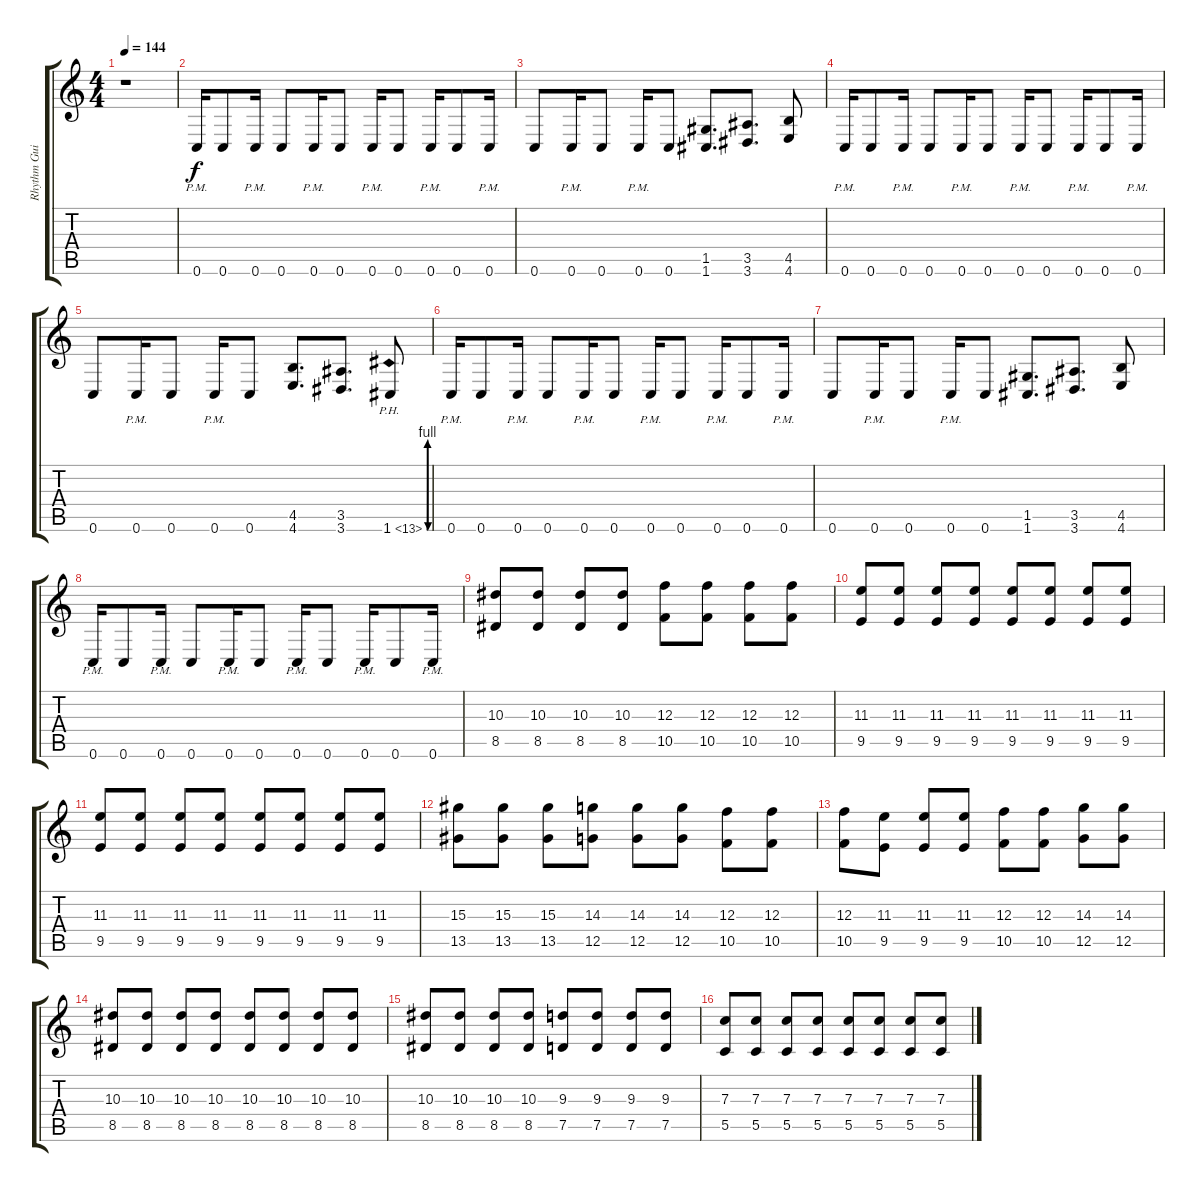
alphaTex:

\track ("Rhythm Guitar 2" "Rhythm Gui") {instrument distortionguitar}
\staff {score tabs}
\tuning (D4 A3 F3 C3 G2 C2) {hide}
\ts (4 4)
\tempo 144
\clef g2
\ks c
r.1{dy f} |
0.6{pm}.16 0.6.8 0.6{pm}.16 0.6.8 0.6{pm}.16 0.6.8 0.6{pm}.16 0.6.8 0.6{pm}.16 0.6.8 0.6{pm}.16 |
0.6.8 0.6{pm}.16 0.6.8 0.6{pm}.16 0.6.8 (1.5 1.6).8{d} (3.5 3.6).8{d} (4.5 4.6).8 |
0.6{pm}.16 0.6.8 0.6{pm}.16 0.6.8 0.6{pm}.16 0.6.8 0.6{pm}.16 0.6.8 0.6{pm}.16 0.6.8 0.6{pm}.16 |
0.6.8 0.6{pm}.16 0.6.8 0.6{pm}.16 0.6.8 (4.5 4.6).8{d} (3.5 3.6).8{d} 1.6{be (custom 0 0 15 4 30 4 45 0 60 0) ph 12}.8 |
0.6{pm}.16 0.6.8 0.6{pm}.16 0.6.8 0.6{pm}.16 0.6.8 0.6{pm}.16 0.6.8 0.6{pm}.16 0.6.8 0.6{pm}.16 |
0.6.8 0.6{pm}.16 0.6.8 0.6{pm}.16 0.6.8 (1.5 1.6).8{d} (3.5 3.6).8{d} (4.5 4.6).8 |
0.6{pm}.16 0.6.8 0.6{pm}.16 0.6.8 0.6{pm}.16 0.6.8 0.6{pm}.16 0.6.8 0.6{pm}.16 0.6.8 0.6{pm}.16 |
(10.3 8.5).8 (10.3 8.5).8 (10.3 8.5).8 (10.3 8.5).8 (12.3 10.5).8 (12.3 10.5).8 (12.3 10.5).8 (12.3 10.5).8 |
(11.3 9.5).8 (11.3 9.5).8 (11.3 9.5).8 (11.3 9.5).8 (11.3 9.5).8 (11.3 9.5).8 (11.3 9.5).8 (11.3 9.5).8 |
(11.3 9.5).8 (11.3 9.5).8 (11.3 9.5).8 (11.3 9.5).8 (11.3 9.5).8 (11.3 9.5).8 (11.3 9.5).8 (11.3 9.5).8 |
(15.3 13.5).8 (15.3 13.5).8 (15.3 13.5).8 (14.3 12.5).8 (14.3 12.5).8 (14.3 12.5).8 (12.3 10.5).8 (12.3 10.5).8 |
(12.3 10.5).8 (11.3 9.5).8 (11.3 9.5).8 (11.3 9.5).8 (12.3 10.5).8 (12.3 10.5).8 (14.3 12.5).8 (14.3 12.5).8 |
(10.3 8.5).8 (10.3 8.5).8 (10.3 8.5).8 (10.3 8.5).8 (10.3 8.5).8 (10.3 8.5).8 (10.3 8.5).8 (10.3 8.5).8 |
(10.3 8.5).8 (10.3 8.5).8 (10.3 8.5).8 (10.3 8.5).8 (9.3 7.5).8 (9.3 7.5).8 (9.3 7.5).8 (9.3 7.5).8 |
(7.3 5.5).8 (7.3 5.5).8 (7.3 5.5).8 (7.3 5.5).8 (7.3 5.5).8 (7.3 5.5).8 (7.3 5.5).8 (7.3 5.5).8
